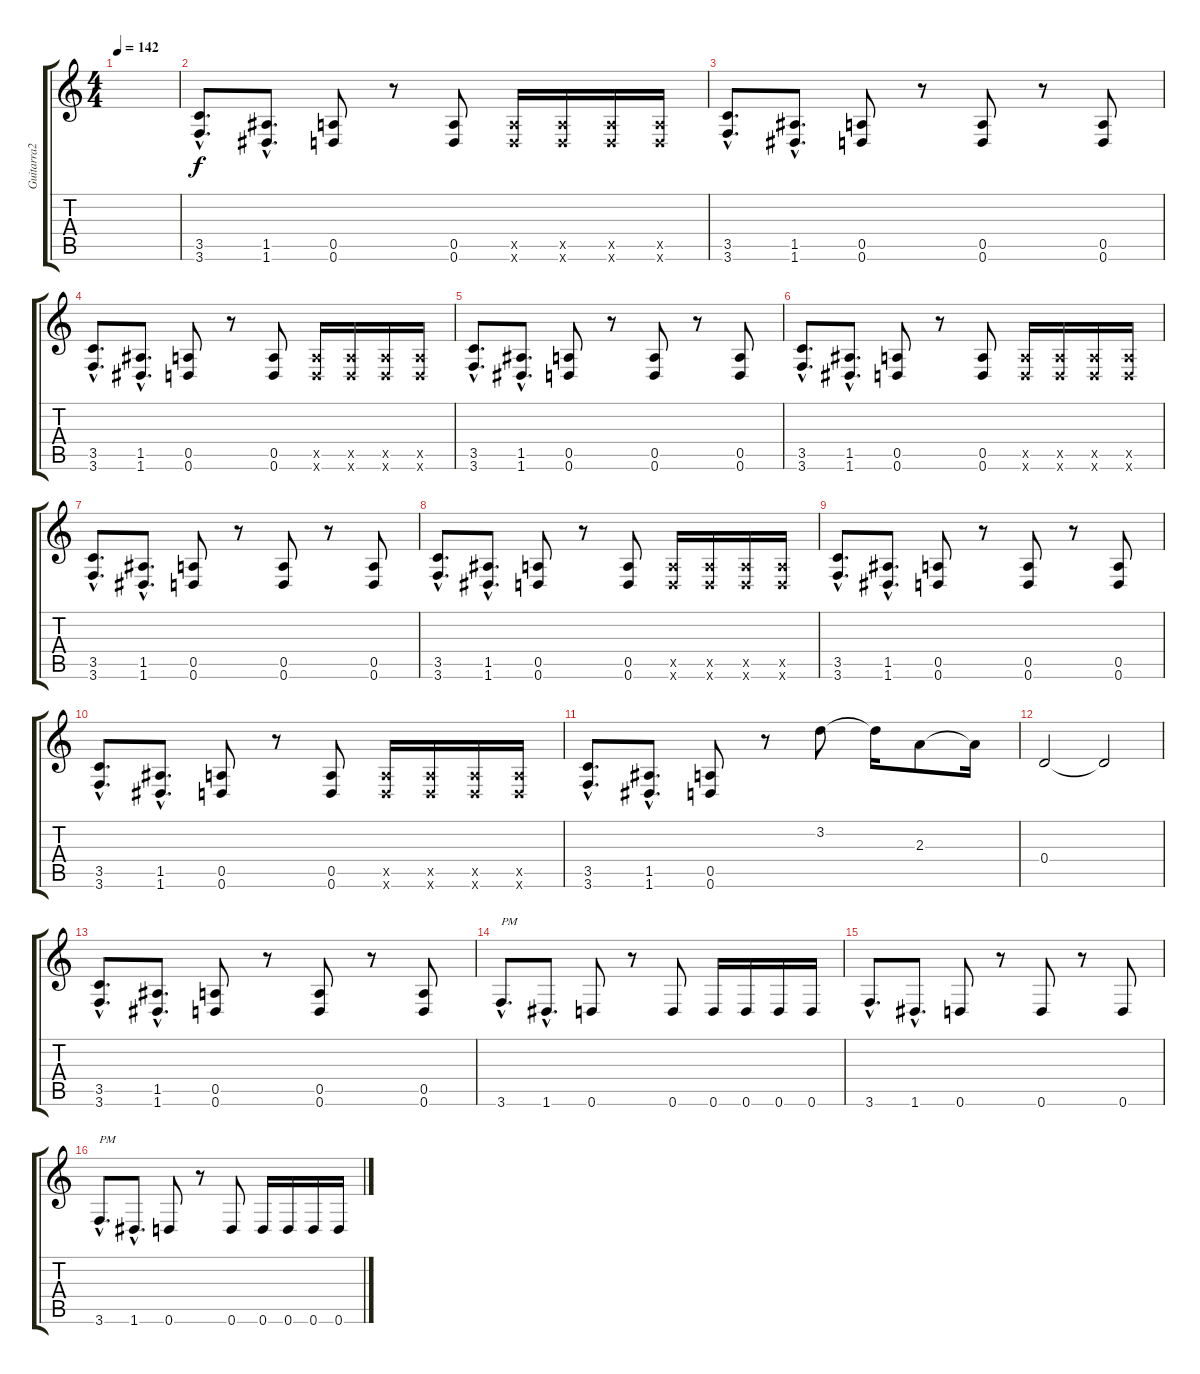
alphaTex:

\track ("Guitarra2" "Guitarra2") {instrument overdrivenguitar}
\staff {score tabs}
\tuning (E4 B3 G3 D3 A2 D2) {hide}
\ts (4 4)
\tempo 142
\clef g2
\ks c
|
(3.5{hac} 3.6{hac}).8{d} (1.5{hac} 1.6{hac}).8{d} (0.5 0.6).8 r.8 (0.5 0.6).8 (0.5{x} 0.6{x}).16 (0.5{x} 0.6{x}).16 (0.5{x} 0.6{x}).16 (0.5{x} 0.6{x}).16 |
(3.5{hac} 3.6{hac}).8{d} (1.5{hac} 1.6{hac}).8{d} (0.5 0.6).8 r.8 (0.5 0.6).8 r.8 (0.5 0.6).8 |
(3.5{hac} 3.6{hac}).8{d} (1.5{hac} 1.6{hac}).8{d} (0.5 0.6).8 r.8 (0.5 0.6).8 (0.5{x} 0.6{x}).16 (0.5{x} 0.6{x}).16 (0.5{x} 0.6{x}).16 (0.5{x} 0.6{x}).16 |
(3.5{hac} 3.6{hac}).8{d} (1.5{hac} 1.6{hac}).8{d} (0.5 0.6).8 r.8 (0.5 0.6).8 r.8 (0.5 0.6).8 |
(3.5{hac} 3.6{hac}).8{d} (1.5{hac} 1.6{hac}).8{d} (0.5 0.6).8 r.8 (0.5 0.6).8 (0.5{x} 0.6{x}).16 (0.5{x} 0.6{x}).16 (0.5{x} 0.6{x}).16 (0.5{x} 0.6{x}).16 |
(3.5{hac} 3.6{hac}).8{d} (1.5{hac} 1.6{hac}).8{d} (0.5 0.6).8 r.8 (0.5 0.6).8 r.8 (0.5 0.6).8 |
(3.5{hac} 3.6{hac}).8{d} (1.5{hac} 1.6{hac}).8{d} (0.5 0.6).8 r.8 (0.5 0.6).8 (0.5{x} 0.6{x}).16 (0.5{x} 0.6{x}).16 (0.5{x} 0.6{x}).16 (0.5{x} 0.6{x}).16 |
(3.5{hac} 3.6{hac}).8{d} (1.5{hac} 1.6{hac}).8{d} (0.5 0.6).8 r.8 (0.5 0.6).8 r.8 (0.5 0.6).8 |
(3.5{hac} 3.6{hac}).8{d} (1.5{hac} 1.6{hac}).8{d} (0.5 0.6).8 r.8 (0.5 0.6).8 (0.5{x} 0.6{x}).16 (0.5{x} 0.6{x}).16 (0.5{x} 0.6{x}).16 (0.5{x} 0.6{x}).16 |
(3.5{hac} 3.6{hac}).8{d} (1.5{hac} 1.6{hac}).8{d} (0.5 0.6).8 r.8 3.2.8{volume 15} 3.2{t}.16 2.3.8 2.3{t}.16 |
0.4.2{volume 4} 0.4{t}.2 |
(3.5{hac} 3.6{hac}).8{d volume 11 instrument overdrivenguitar} (1.5{hac} 1.6{hac}).8{d} (0.5 0.6).8 r.8 (0.5 0.6).8 r.8 (0.5 0.6).8 |
3.6{hac}.8{d txt "PM"} 1.6{hac}.8{d} 0.6.8 r.8 0.6.8 0.6.16 0.6.16 0.6.16 0.6.16 |
3.6{hac}.8{d} 1.6{hac}.8{d} 0.6.8 r.8 0.6.8 r.8 0.6.8 |
3.6{hac}.8{d txt "PM"} 1.6{hac}.8{d} 0.6.8 r.8 0.6.8 0.6.16 0.6.16 0.6.16 0.6.16
